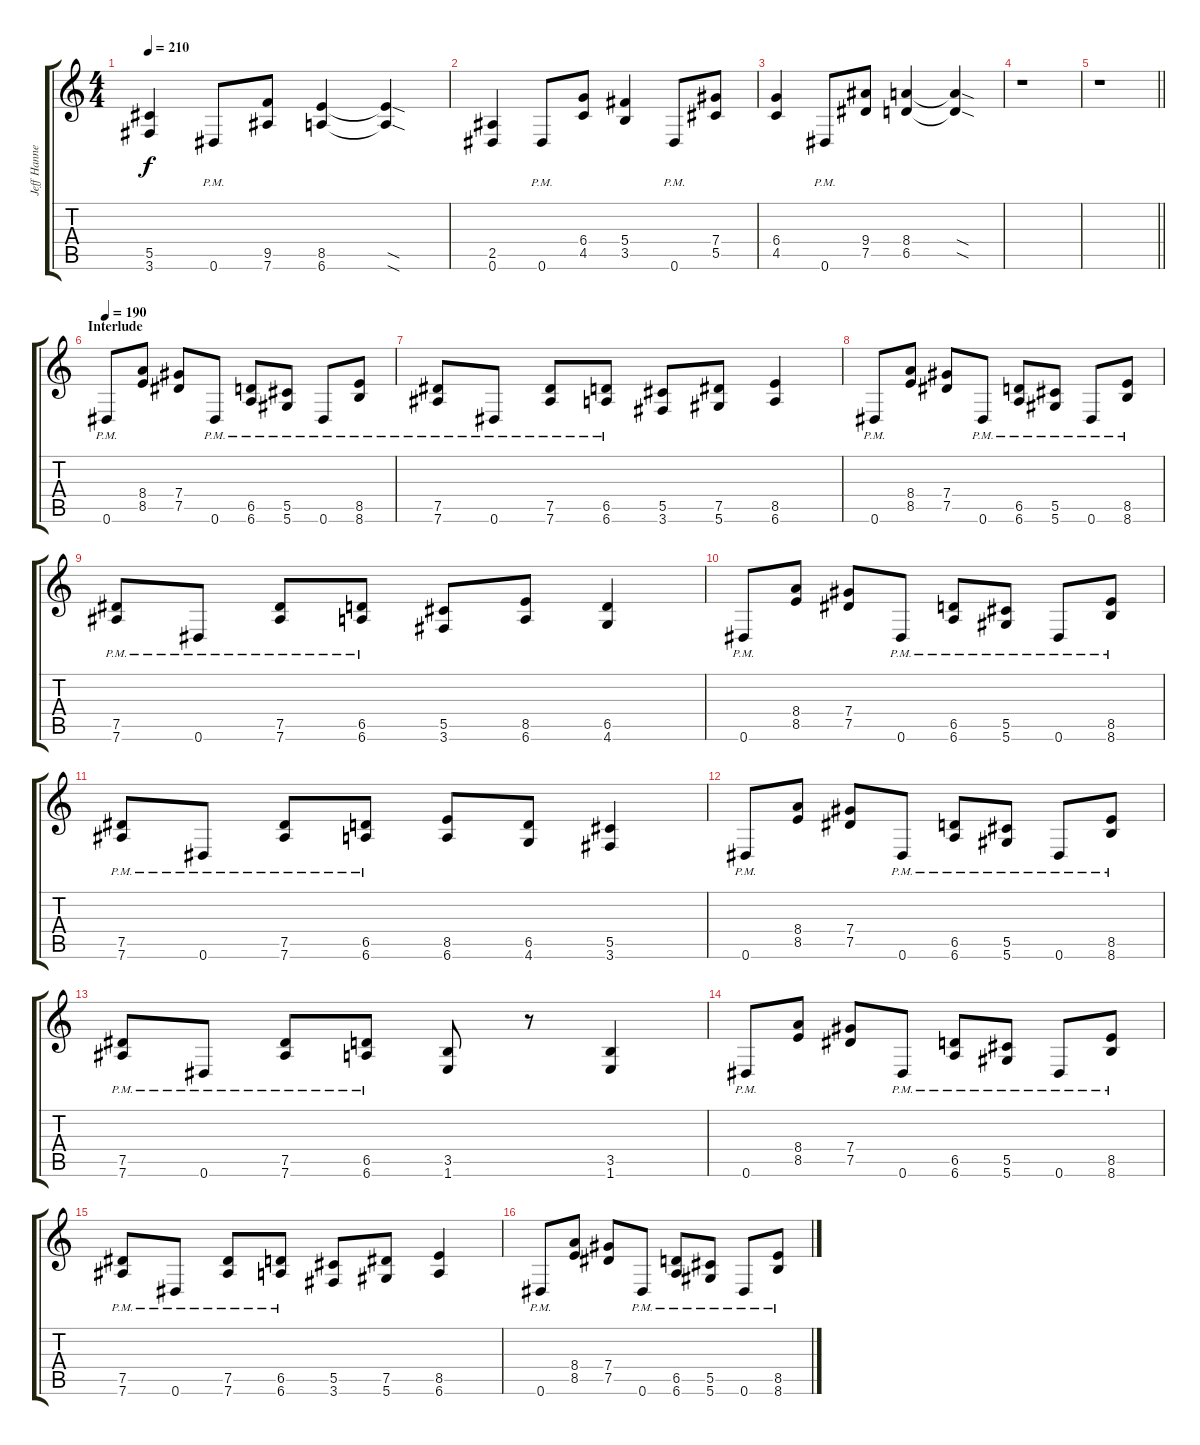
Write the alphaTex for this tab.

\track ("Jeff Hanneman" "Jeff Hanne") {instrument distortionguitar}
\staff {score tabs}
\tuning (Eb4 Bb3 Gb3 Db3 Ab2 Eb2) {hide}
\ts (4 4)
\tempo 210
\clef g2
\ks c
(5.5 3.6).4{dy f} 0.6{pm}.8 (9.5 7.6).8 (8.5 6.6).4 (8.5{sod t} 6.6{sod t}).4 |
(2.5 0.6).4 0.6{pm}.8 (6.4 4.5).8 (5.4 3.5).4 0.6{pm}.8 (7.4 5.5).8 |
(6.4 4.5).4 0.6{pm}.8 (9.4 7.5).8 (8.4 6.5).4 (8.4{sod t} 6.5{sod t}).4 |
r.1 |
\barLineRight lightlight
r.1 |
\section ("" "Interlude")
\tempo 190
0.6{pm}.8 (8.4 8.5).8 (7.4 7.5).8 0.6{pm}.8 (6.5 6.6{pm}).8 (5.5 5.6{pm}).8 0.6{pm}.8 (8.5 8.6{pm}).8 |
(7.5 7.6{pm}).8 0.6{pm}.8 (7.5 7.6{pm}).8 (6.5 6.6{pm}).8 (5.5 3.6).8 (7.5 5.6).8 (8.5 6.6).4 |
0.6{pm}.8 (8.4 8.5).8 (7.4 7.5).8 0.6{pm}.8 (6.5 6.6{pm}).8 (5.5 5.6{pm}).8 0.6{pm}.8 (8.5 8.6{pm}).8 |
(7.5 7.6{pm}).8 0.6{pm}.8 (7.5 7.6{pm}).8 (6.5 6.6{pm}).8 (5.5 3.6).8 (8.5 6.6).8 (6.5 4.6).4 |
0.6{pm}.8 (8.4 8.5).8 (7.4 7.5).8 0.6{pm}.8 (6.5 6.6{pm}).8 (5.5 5.6{pm}).8 0.6{pm}.8 (8.5 8.6{pm}).8 |
(7.5 7.6{pm}).8 0.6{pm}.8 (7.5 7.6{pm}).8 (6.5 6.6{pm}).8 (8.5 6.6).8 (6.5 4.6).8 (5.5 3.6).4 |
0.6{pm}.8 (8.4 8.5).8 (7.4 7.5).8 0.6{pm}.8 (6.5 6.6{pm}).8 (5.5 5.6{pm}).8 0.6{pm}.8 (8.5 8.6{pm}).8 |
(7.5 7.6{pm}).8 0.6{pm}.8 (7.5 7.6{pm}).8 (6.5 6.6{pm}).8 (3.5 1.6).8 r.8 (3.5 1.6).4 |
0.6{pm}.8 (8.4 8.5).8 (7.4 7.5).8 0.6{pm}.8 (6.5 6.6{pm}).8 (5.5 5.6{pm}).8 0.6{pm}.8 (8.5 8.6{pm}).8 |
(7.5 7.6{pm}).8 0.6{pm}.8 (7.5 7.6{pm}).8 (6.5 6.6{pm}).8 (5.5 3.6).8 (7.5 5.6).8 (8.5 6.6).4 |
0.6{pm}.8 (8.4 8.5).8 (7.4 7.5).8 0.6{pm}.8 (6.5 6.6{pm}).8 (5.5 5.6{pm}).8 0.6{pm}.8 (8.5 8.6{pm}).8
